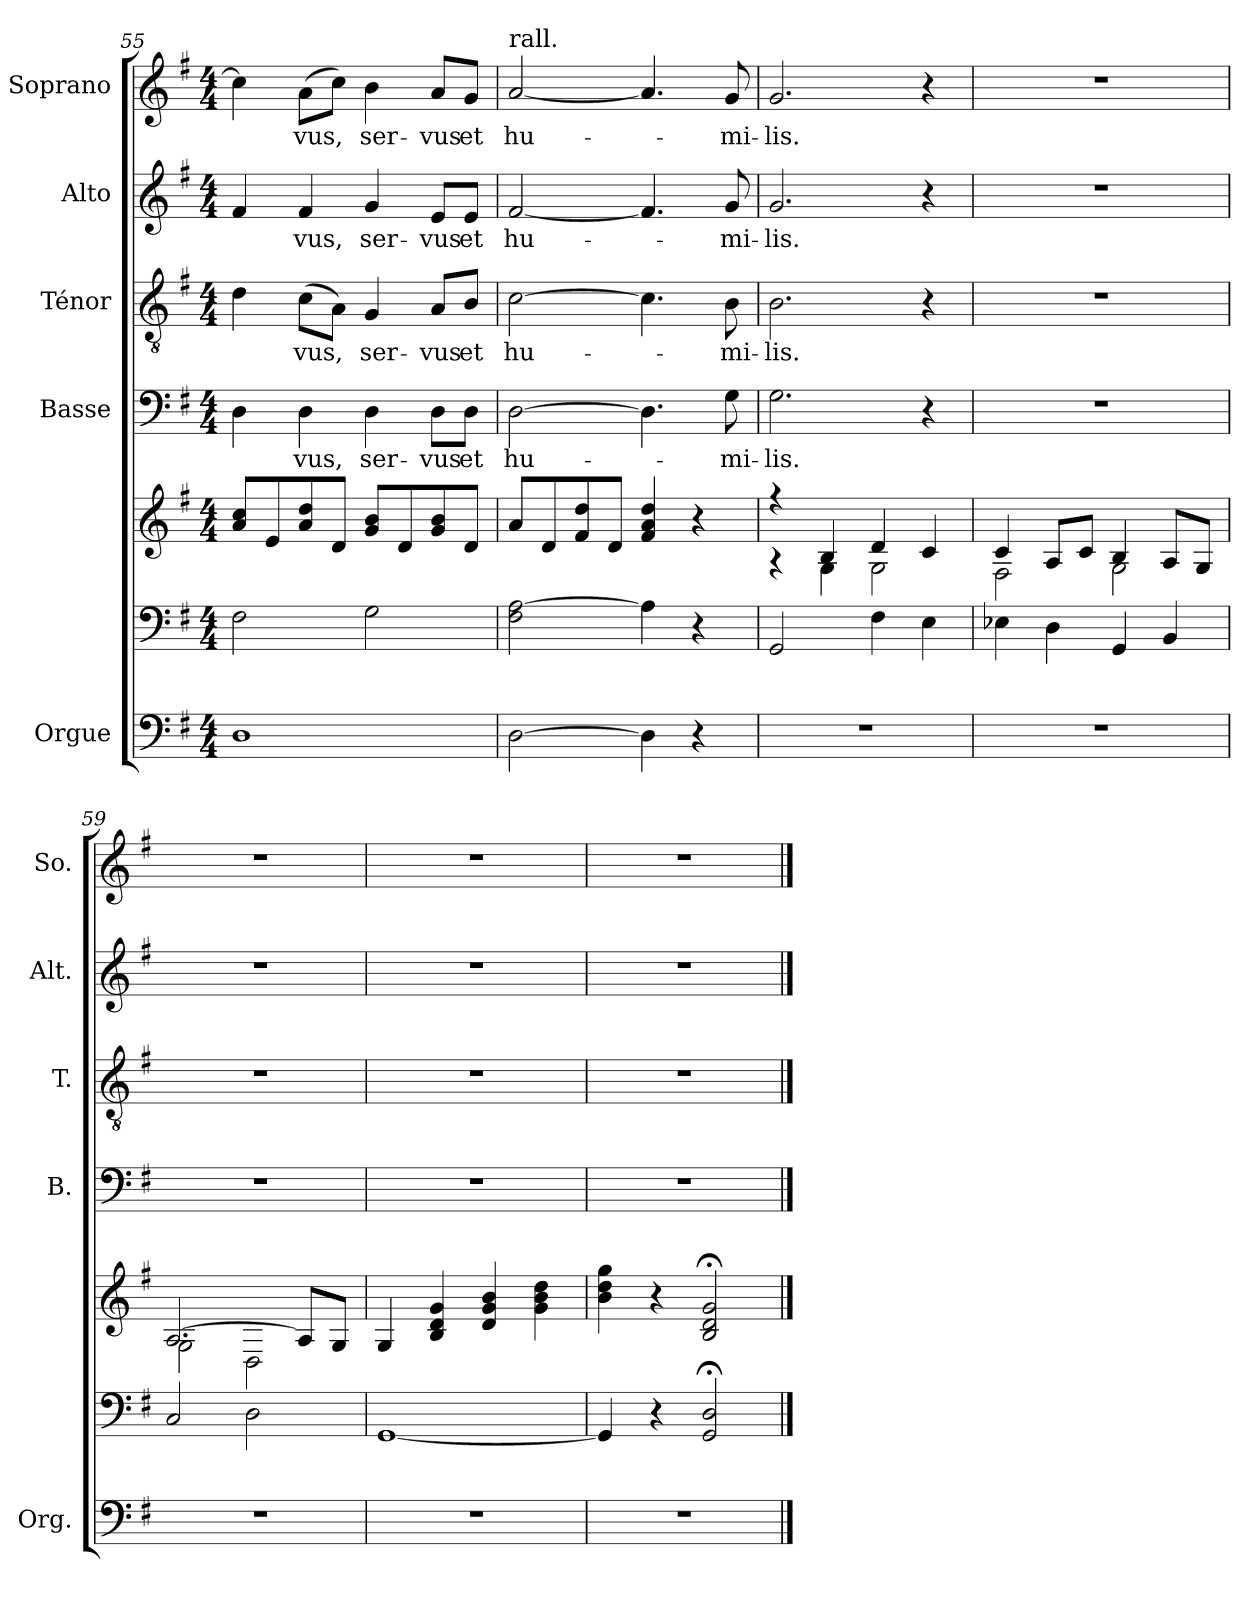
**kern	**kern	**kern	**kern	**text	**kern	**text	**kern	**text	**kern	**text
*part5	*part5	*part5	*part4	*part4	*part3	*part3	*part2	*part2	*part1	*part1
*staff7	*staff6	*staff5	*staff4	*staff4	*staff3	*staff3	*staff2	*staff2	*staff1	*staff1
*I"Orgue	*	*	*I"Basse	*	*I"Ténor	*	*I"Alto	*	*I"Soprano	*
*I'Org.	*	*	*I'B.	*	*I'T.	*	*I'Alt.	*	*I'So.	*
*clefF4	*clefF4	*clefG2	*clefF4	*	*clefGv2	*	*clefG2	*	*clefG2	*
*k[f#]	*k[f#]	*k[f#]	*k[f#]	*	*k[f#]	*	*k[f#]	*	*k[f#]	*
*M4/4	*M4/4	*M4/4	*M4/4	*	*M4/4	*	*M4/4	*	*M4/4	*
=55	=55	=55	=55	=55	=55	=55	=55	=55	=55	=55
1D	2F#\	8a/ 8cc/L	4D\	.	4d\	.	4f#/	.	4cc\]	.
.	.	8e/	.	.	.	.	.	.	.	.
!	!	!	!	!LO:LY:b	!	!LO:LY:b	!	!LO:LY:b	!	!LO:LY:b
.	.	8a/ 8dd/	4D\	-vus,	(8c\L	-vus,	4f#/	-vus,	(8a\L	-vus,
.	.	8d/J	.	.	8A\J)	.	.	.	8cc\J)	.
!	!	!	!	!LO:LY:b	!	!LO:LY:b	!	!LO:LY:b	!	!LO:LY:b
.	2G\	8g/ 8b/L	4D\	ser-	4G/	ser-	4g/	ser-	4b\	ser-
.	.	8d/	.	.	.	.	.	.	.	.
!	!	!	!	!LO:LY:b	!	!LO:LY:b	!	!LO:LY:b	!	!LO:LY:b
.	.	8g/ 8b/	8D\L	-vus	8A/L	-vus	8e/L	-vus	8a/L	-vus
!	!	!	!	!LO:LY:b	!	!LO:LY:b	!	!LO:LY:b	!	!LO:LY:b
.	.	8d/J	8D\J	et	8B/J	et	8e/J	et	8g/J	et
=56	=56	=56	=56	=56	=56	=56	=56	=56	=56	=56
!	!	!	!	!	!	!	!	!	!LO:TX:a:t=rall.	!
!	!	!	!	!LO:LY:b	!	!LO:LY:b	!	!LO:LY:b	!	!LO:LY:b
[2D\	2F#\ [2A\	8a/L	[2D\	hu-	[2c\	hu-	[2f#/	hu-	[2a/	hu-
.	.	8d/	.	.	.	.	.	.	.	.
.	.	8f#/ 8dd/	.	.	.	.	.	.	.	.
.	.	8d/J	.	.	.	.	.	.	.	.
4D\]	4A\]	4f#/ 4a/ 4dd/	4.D\]	.	4.c\]	.	4.f#/]	.	4.a/]	.
4r	4r	4r	.	.	.	.	.	.	.	.
!	!	!	!	!LO:LY:b	!	!LO:LY:b	!	!LO:LY:b	!	!LO:LY:b
.	.	.	8G\	-mi-	8B\	-mi-	8g/	-mi-	8g/	-mi-
!!LO:LB:g=z
=57	=57	=57	=57	=57	=57	=57	=57	=57	=57	=57
*	*	*^	*	*	*	*	*	*	*	*
!	!	!	!	!	!LO:LY:b	!	!LO:LY:b	!	!LO:LY:b	!	!LO:LY:b
1r	2GG/	4r	4r	2.G\	-lis.	2.B\	-lis.	2.g/	-lis.	2.g/	-lis.
.	.	4B/	4G\	.	.	.	.	.	.	.	.
.	4F#\	4d/	2G\	.	.	.	.	.	.	.	.
.	4E\	4c/	.	4r	.	4r	.	4r	.	4r	.
=58	=58	=58	=58	=58	=58	=58	=58	=58	=58	=58	=58
1r	4E-X\	4c/	2F#\	1r	.	1r	.	1r	.	1r	.
.	4D\	8A/L	.	.	.	.	.	.	.	.	.
.	.	8c/J	.	.	.	.	.	.	.	.	.
.	4GG/	4B/	2G\	.	.	.	.	.	.	.	.
.	4BB/	8A/L	.	.	.	.	.	.	.	.	.
.	.	8G/J	.	.	.	.	.	.	.	.	.
=59	=59	=59	=59	=59	=59	=59	=59	=59	=59	=59	=59
1r	2C/	[2.A/	2G\	1r	.	1r	.	1r	.	1r	.
.	2D\	.	2D\	.	.	.	.	.	.	.	.
.	.	8A/L]	.	.	.	.	.	.	.	.	.
.	.	8G/J	.	.	.	.	.	.	.	.	.
*	*	*v	*v	*	*	*	*	*	*	*	*
=60	=60	=60	=60	=60	=60	=60	=60	=60	=60	=60
1r	[1GG	4G/	1r	.	1r	.	1r	.	1r	.
.	.	4B/ 4d/ 4g/	.	.	.	.	.	.	.	.
.	.	4d/ 4g/ 4b/	.	.	.	.	.	.	.	.
.	.	4g\ 4b\ 4dd\	.	.	.	.	.	.	.	.
=61	=61	=61	=61	=61	=61	=61	=61	=61	=61	=61
1r	4GG/]	4b\ 4dd\ 4gg\	1r	.	1r	.	1r	.	1r	.
.	4r	4r	.	.	.	.	.	.	.	.
.	2GG/;< 2D/;<	2B/;< 2d/;< 2g/;<	.	.	.	.	.	.	.	.
==	==	==	==	==	==	==	==	==	==	==
*-	*-	*-	*-	*-	*-	*-	*-	*-	*-	*-
